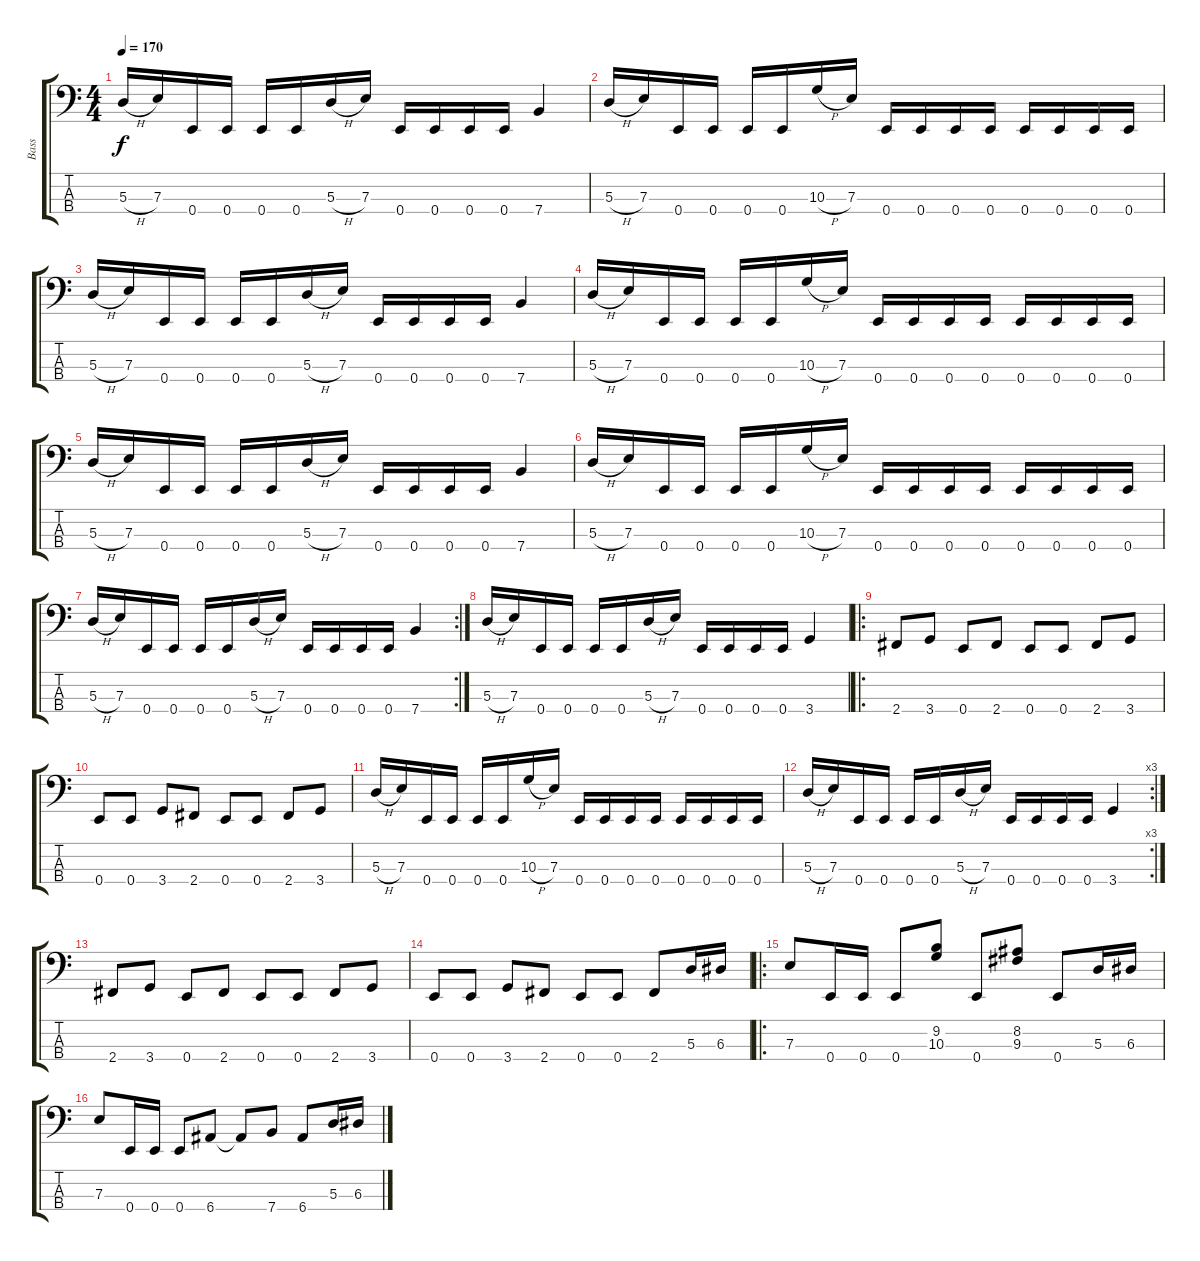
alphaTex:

\track ("Bass" "Bass") {instrument electricbasspick}
\staff {score tabs}
\tuning (G2 D2 A1 E1) {hide}
\ts (4 4)
\tempo 170
\clef f4
\ks c
5.3{h}.16{dy f} 7.3.16 0.4.16 0.4.16 0.4.16 0.4.16 5.3{h}.16 7.3.16 0.4.16 0.4.16 0.4.16 0.4.16 7.4.4 |
5.3{h}.16 7.3.16 0.4.16 0.4.16 0.4.16 0.4.16 10.3{h}.16 7.3.16 0.4.16 0.4.16 0.4.16 0.4.16 0.4.16 0.4.16 0.4.16 0.4.16 |
5.3{h}.16 7.3.16 0.4.16 0.4.16 0.4.16 0.4.16 5.3{h}.16 7.3.16 0.4.16 0.4.16 0.4.16 0.4.16 7.4.4 |
5.3{h}.16 7.3.16 0.4.16 0.4.16 0.4.16 0.4.16 10.3{h}.16 7.3.16 0.4.16 0.4.16 0.4.16 0.4.16 0.4.16 0.4.16 0.4.16 0.4.16 |
5.3{h}.16 7.3.16 0.4.16 0.4.16 0.4.16 0.4.16 5.3{h}.16 7.3.16 0.4.16 0.4.16 0.4.16 0.4.16 7.4.4 |
5.3{h}.16 7.3.16 0.4.16 0.4.16 0.4.16 0.4.16 10.3{h}.16 7.3.16 0.4.16 0.4.16 0.4.16 0.4.16 0.4.16 0.4.16 0.4.16 0.4.16 |
\rc 2
5.3{h}.16 7.3.16 0.4.16 0.4.16 0.4.16 0.4.16 5.3{h}.16 7.3.16 0.4.16 0.4.16 0.4.16 0.4.16 7.4.4 |
5.3{h}.16 7.3.16 0.4.16 0.4.16 0.4.16 0.4.16 5.3{h}.16 7.3.16 0.4.16 0.4.16 0.4.16 0.4.16 3.4.4 |
\ro
2.4.8 3.4.8 0.4.8 2.4.8 0.4.8 0.4.8 2.4.8 3.4.8 |
0.4.8 0.4.8 3.4.8 2.4.8 0.4.8 0.4.8 2.4.8 3.4.8 |
5.3{h}.16 7.3.16 0.4.16 0.4.16 0.4.16 0.4.16 10.3{h}.16 7.3.16 0.4.16 0.4.16 0.4.16 0.4.16 0.4.16 0.4.16 0.4.16 0.4.16 |
\rc 3
5.3{h}.16 7.3.16 0.4.16 0.4.16 0.4.16 0.4.16 5.3{h}.16 7.3.16 0.4.16 0.4.16 0.4.16 0.4.16 3.4.4 |
2.4.8 3.4.8 0.4.8 2.4.8 0.4.8 0.4.8 2.4.8 3.4.8 |
0.4.8 0.4.8 3.4.8 2.4.8 0.4.8 0.4.8 2.4.8 5.3.16 6.3.16 |
\ro
7.3.8 0.4.16 0.4.16 0.4.8 (9.2 10.3).8 0.4.8 (8.2 9.3).8 0.4.8 5.3.16 6.3.16 |
7.3.8 0.4.16 0.4.16 0.4.8 6.4.8 6.4{t}.8 7.4.8 6.4.8 5.3.16 6.3.16
